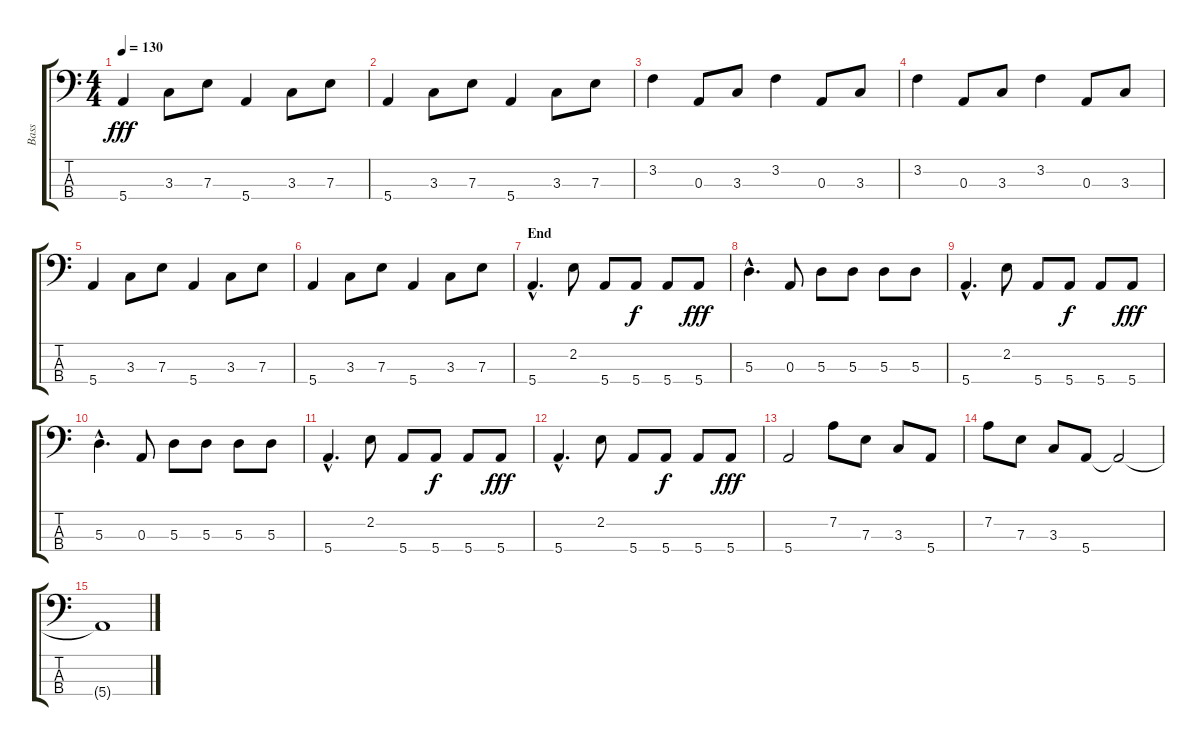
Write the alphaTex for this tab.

\track ("Bass" "Bass") {instrument acousticbass}
\staff {score tabs}
\tuning (G2 D2 A1 E1) {hide}
\ts (4 4)
\tempo 130
\clef f4
\ks c
5.4.4{dy fff} 3.3.8 7.3.8 5.4.4 3.3.8 7.3.8 |
5.4.4 3.3.8 7.3.8 5.4.4 3.3.8 7.3.8 |
3.2.4 0.3.8 3.3.8 3.2.4 0.3.8 3.3.8 |
3.2.4 0.3.8 3.3.8 3.2.4 0.3.8 3.3.8 |
5.4.4 3.3.8 7.3.8 5.4.4 3.3.8 7.3.8 |
5.4.4 3.3.8 7.3.8 5.4.4 3.3.8 7.3.8 |
\section ("" "End")
5.4{hac}.4{d} 2.2.8 5.4.8 5.4.8{dy f} 5.4.8 5.4.8{dy fff} |
5.3{hac}.4{d} 0.3.8 5.3.8 5.3.8 5.3.8 5.3.8 |
5.4{hac}.4{d} 2.2.8 5.4.8 5.4.8{dy f} 5.4.8 5.4.8{dy fff} |
5.3{hac}.4{d} 0.3.8 5.3.8 5.3.8 5.3.8 5.3.8 |
5.4{hac}.4{d} 2.2.8 5.4.8 5.4.8{dy f} 5.4.8 5.4.8{dy fff} |
5.4{hac}.4{d} 2.2.8 5.4.8 5.4.8{dy f} 5.4.8 5.4.8{dy fff} |
5.4.2 7.2.8 7.3.8 3.3.8 5.4.8 |
7.2.8 7.3.8 3.3.8 5.4.8 5.4{t}.2 |
5.4{t}.1{instrument acousticguitarnylon}
